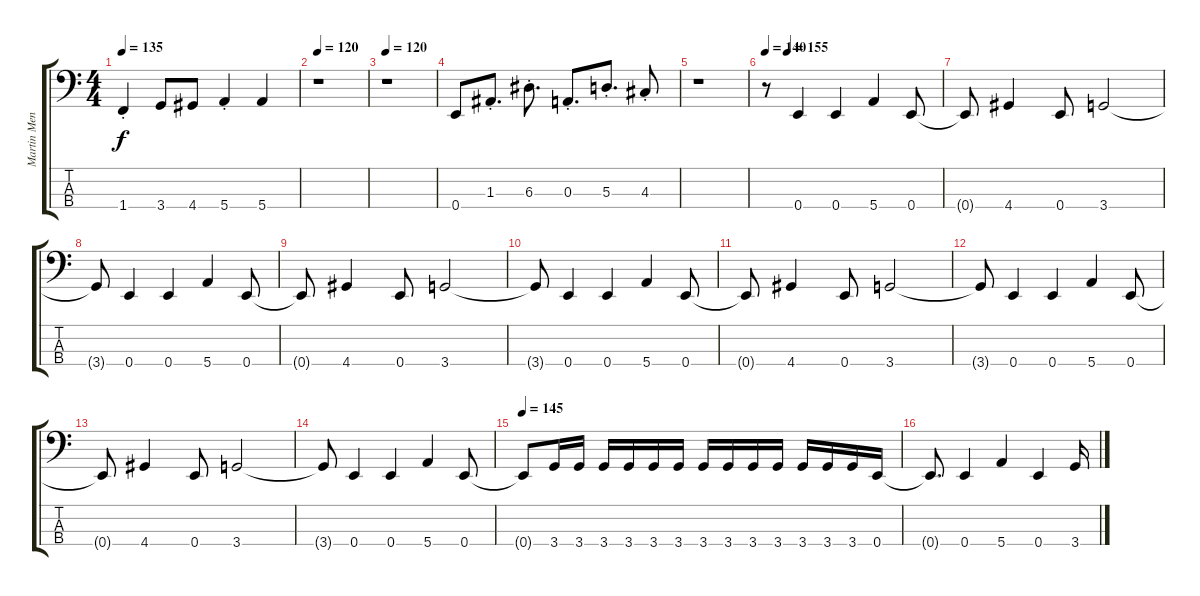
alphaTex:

\track ("Martin Mendez" "Martin Men") {instrument electricbassfinger}
\staff {score tabs}
\tuning (G2 D2 A1 E1) {hide}
\ts (4 4)
\tempo 135
\clef f4
\ks c
1.4{st}.4{dy f} 3.4.8 4.4.8 5.4{st}.4 5.4.4 |
\tempo 120
r.1 |
\tempo 120
r.1 |
0.4.8 1.3{st}.8{d} 6.3{st}.8{d} 0.3{st}.8{d} 5.3{st}.8{d} 4.3{st}.8 |
r.1 |
\tempo (155 0.125)
\tempo 140
r.8 0.4.4 0.4.4 5.4.4 0.4.8 |
0.4{t}.8 4.4.4 0.4.8 3.4.2 |
3.4{t}.8 0.4.4 0.4.4 5.4.4 0.4.8 |
0.4{t}.8 4.4.4 0.4.8 3.4.2 |
3.4{t}.8 0.4.4 0.4.4 5.4.4 0.4.8 |
0.4{t}.8 4.4.4 0.4.8 3.4.2 |
3.4{t}.8 0.4.4 0.4.4 5.4.4 0.4.8 |
0.4{t}.8 4.4.4 0.4.8 3.4.2 |
3.4{t}.8 0.4.4 0.4.4 5.4.4 0.4.8 |
\tempo 145
0.4{t}.8 3.4.16 3.4.16 3.4.16 3.4.16 3.4.16 3.4.16 3.4.16 3.4.16 3.4.16 3.4.16 3.4.16 3.4.16 3.4.16 0.4.16 |
0.4{t}.8{d} 0.4.4 5.4.4 0.4.4 3.4.16
